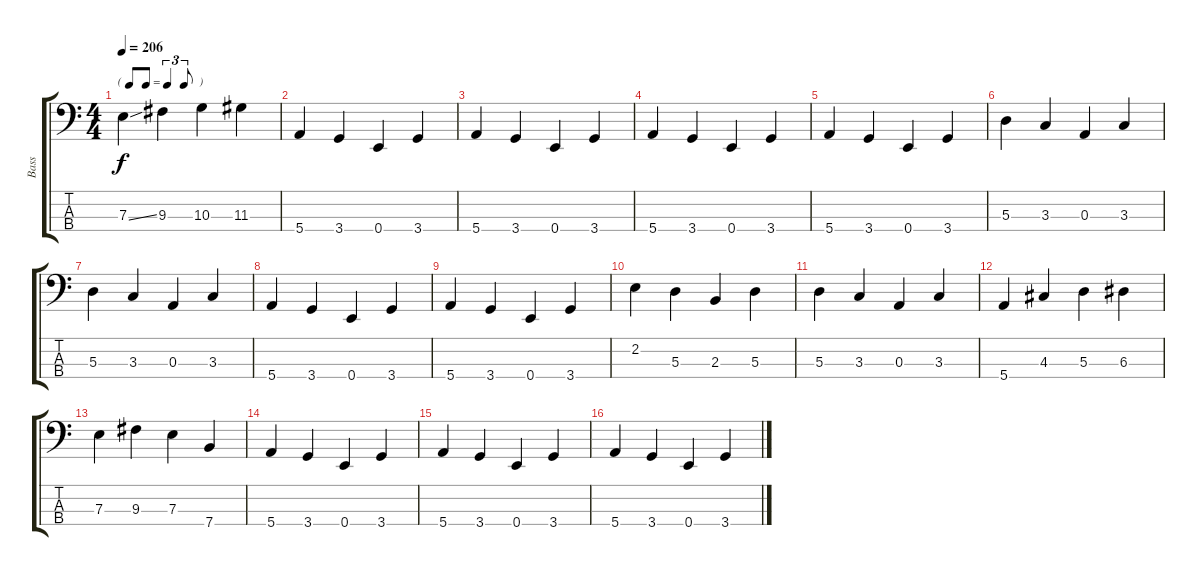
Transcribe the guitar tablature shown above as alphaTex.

\track ("Bass" "Bass") {instrument electricbassfinger}
\staff {score tabs}
\tuning (G2 D2 A1 E1) {hide}
\ts (4 4)
\tf triplet8th
\tempo 206
\clef f4
\ks c
7.3{ss}.4{dy f} 9.3.4 10.3.4 11.3.4 |
5.4.4 3.4.4 0.4.4 3.4.4 |
5.4.4 3.4.4 0.4.4 3.4.4 |
5.4.4 3.4.4 0.4.4 3.4.4 |
5.4.4 3.4.4 0.4.4 3.4.4 |
5.3.4 3.3.4 0.3.4 3.3.4 |
5.3.4 3.3.4 0.3.4 3.3.4 |
5.4.4 3.4.4 0.4.4 3.4.4 |
5.4.4 3.4.4 0.4.4 3.4.4 |
2.2.4 5.3.4 2.3.4 5.3.4 |
5.3.4 3.3.4 0.3.4 3.3.4 |
5.4.4 4.3.4 5.3.4 6.3.4 |
7.3.4 9.3.4 7.3.4 7.4.4 |
5.4.4 3.4.4 0.4.4 3.4.4 |
5.4.4 3.4.4 0.4.4 3.4.4 |
5.4.4 3.4.4 0.4.4 3.4.4
